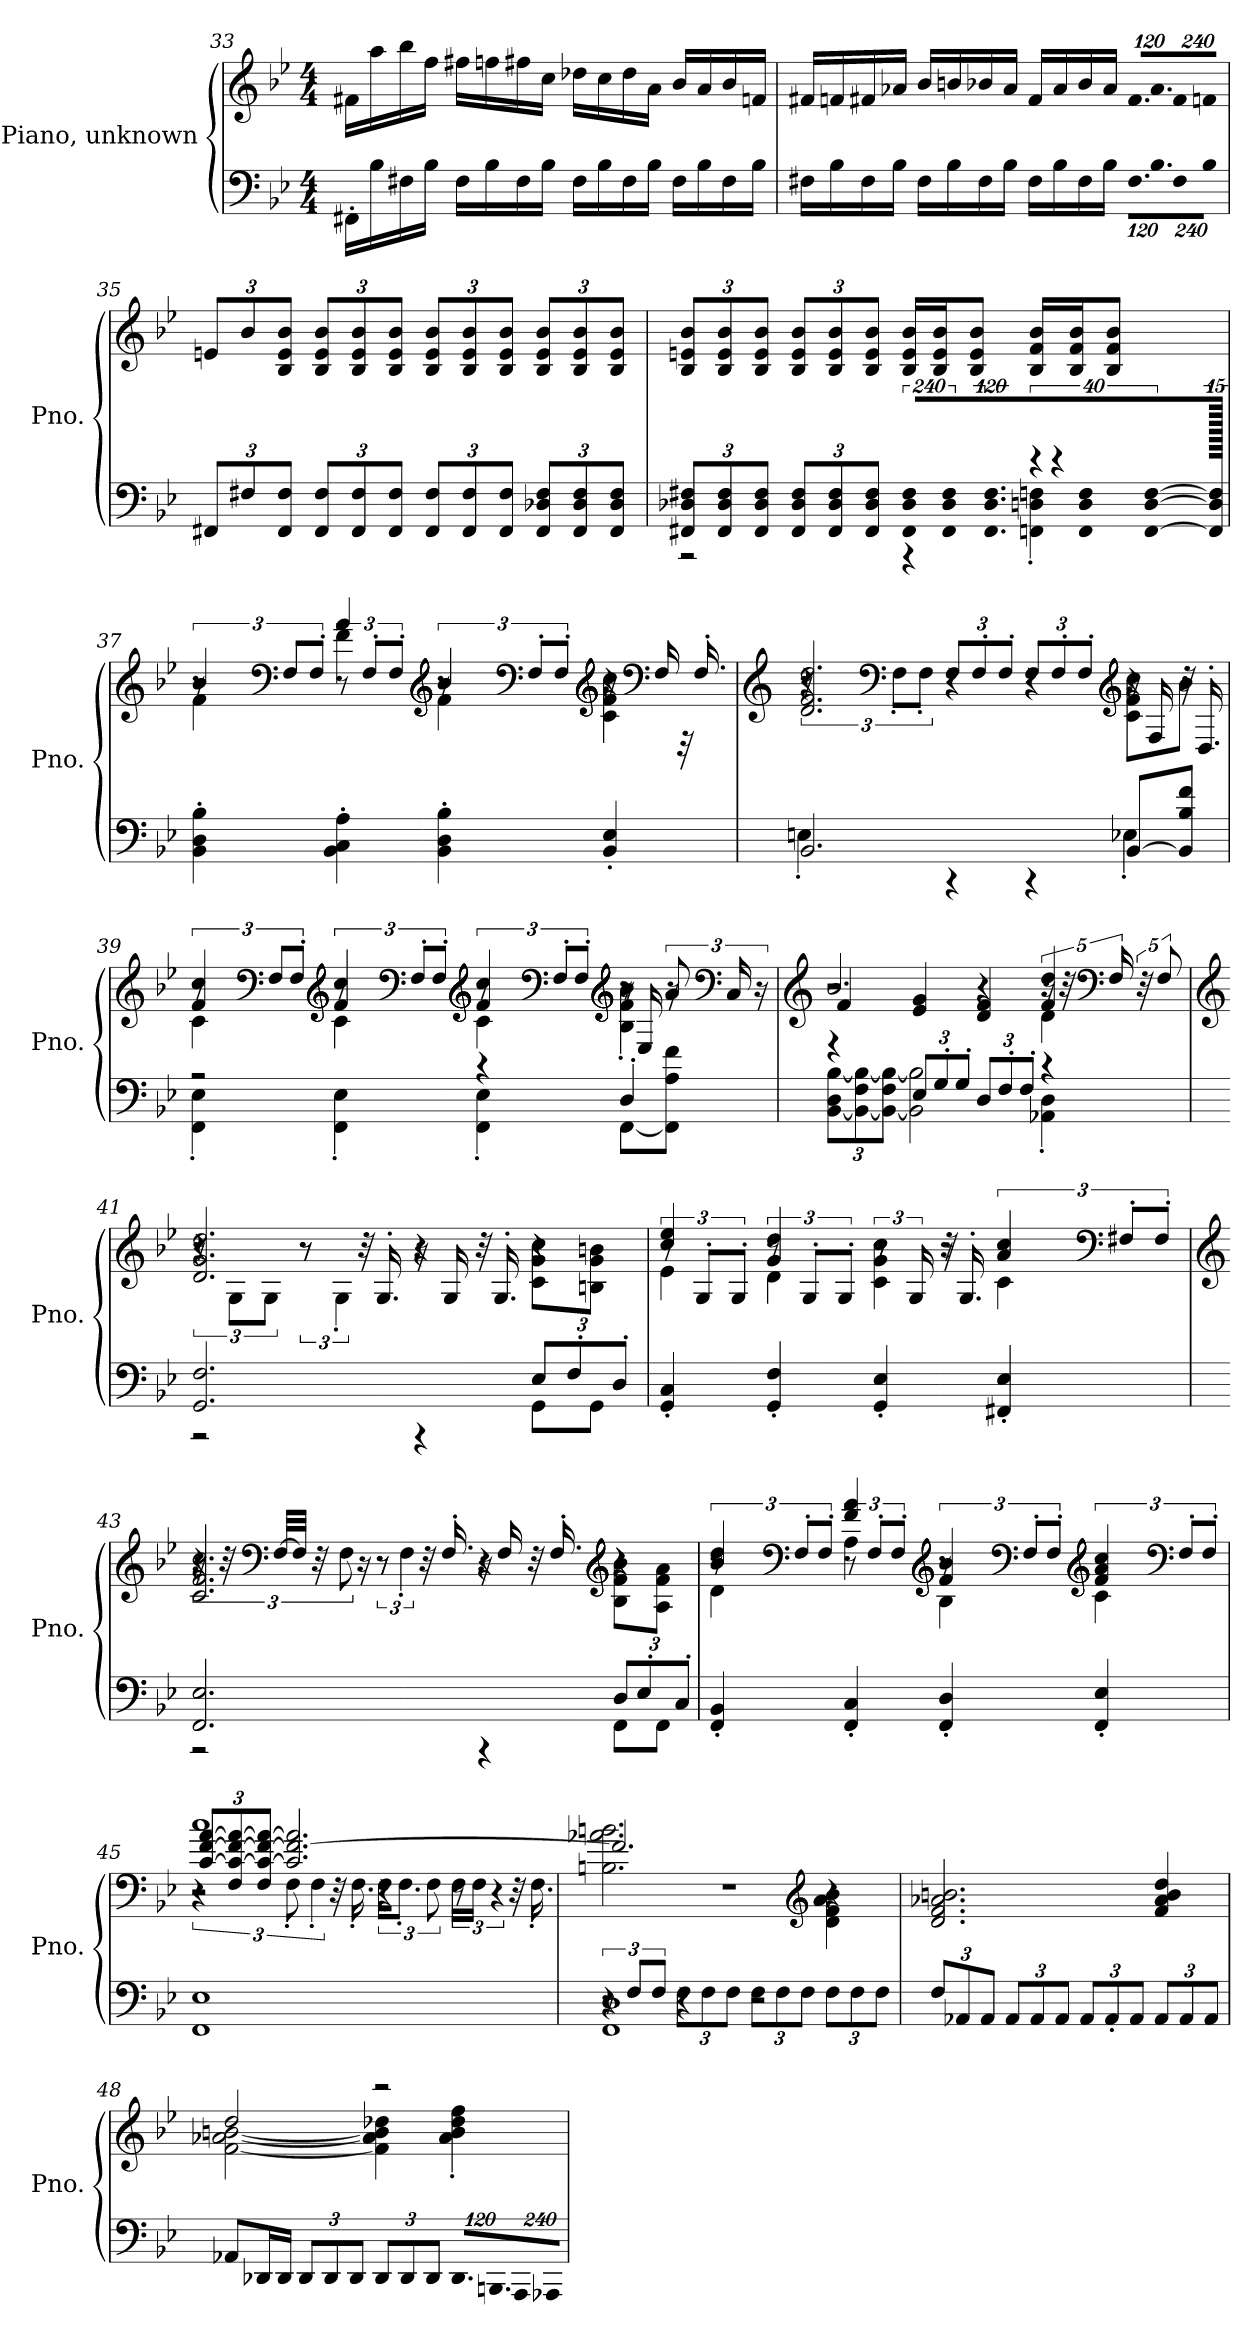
**kern	**kern
*part1	*part1
*staff2	*staff1
*I"Piano, unknown	*
*I'Pno.	*
!!LO:LB:g=z
*clefF4	*clefG2
*k[b-e-]	*k[b-e-]
*M4/4	*M4/4
=33	=33
16FF#X'\LL	16f#X\LL
16B-\	16aa\
16F#X\	16bb-\
16B-\JJ	16ff\JJ
16F#\LL	16ff#X\LL
16B-\	16ffn\
16F#\	16ff#X\
16B-\JJ	16cc\JJ
16F#\LL	16dd-X\LL
16B-\	16cc\
16F#\	16dd-\
16B-\JJ	16a\JJ
16F#\LL	16b-/LL
16B-\	16a/
16F#\	16b-/
16B-\JJ	16fn/JJ
=34	=34
16F#X\LL	16f#X/LL
16B-\	16fn/
16F#\	16f#X/
16B-\JJ	16a-X/JJ
16F#\LL	16b-/LL
16B-\	16bn/
16F#\	16b-X/
16B-\JJ	16a-/JJ
16F#\LL	16f#/LL
16B-\	16a-/
16F#\	16b-/
16B-\JJ	16a-/JJ
*Xbrackettup	*
!LO:N:vis=32.	!
*	*Xbrackettup
!	!LO:N:vis=32.
1920%103F#\LLL	1920%103f#/LLL
!LO:N:vis=32.	!LO:N:vis=32.
1920%103B-\J	1920%103a-/J
!LO:N:vis=16	!LO:N:vis=16
1920%137F#\	1920%137f#/
!LO:N:vis=16	!LO:N:vis=16
1920%137B-\JJ	1920%137fn/JJ
!!LO:LB:g=z
=35	=35
12FF#X/L	12en/L
12F#X/	12b-/
12FF#/ 12F#/J	12B-/ 12e/ 12b-/J
12FF#/ 12F#/L	12B-/ 12e/ 12b-/L
12FF#/ 12F#/	12B-/ 12e/ 12b-/
12FF#/ 12F#/J	12B-/ 12e/ 12b-/J
12FF#/ 12F#/L	12B-/ 12e/ 12b-/L
12FF#/ 12F#/	12B-/ 12e/ 12b-/
12FF#/ 12F#/J	12B-/ 12e/ 12b-/J
12FF#/ 12D-X/ 12F#/L	12B-/ 12e/ 12b-/L
12FF#/ 12D-/ 12F#/	12B-/ 12e/ 12b-/
12FF#/ 12D-/ 12F#/J	12B-/ 12e/ 12b-/J
=36	=36
*^	*
12FF#X/ 12D-X/ 12F#X/L	2r	12B-/ 12en/ 12b-/L
12FF#/ 12D-/ 12F#/	.	12B-/ 12e/ 12b-/
12FF#/ 12D-/ 12F#/J	.	12B-/ 12e/ 12b-/J
12FF#/ 12D-/ 12F#/L	.	12B-/ 12e/ 12b-/L
12FF#/ 12D-/ 12F#/	.	12B-/ 12e/ 12b-/
12FF#/ 12D-/ 12F#/J	.	12B-/ 12e/ 12b-/J
*brackettup	*	*
!LO:N:vis=16	!	!
1920%137FF#/ 1920%137D-/ 1920%137F#/LL	4r	16B-/ 16e/ 16b-/LL
.	.	16B-/ 16e/ 16b-/J
!LO:N:vis=16	!	!
1920%137FF#/ 1920%137D-/ 1920%137F#/	.	.
.	.	8B-/ 8e/ 8b-/J
!LO:N:vis=16.	!	!
960%103FF#/ 960%103D-/ 960%103F#/JJ	.	.
!LO:N:vis=32	!	!
640%23r	4FFn\' 4Dn\' 4Fn\'	16B-/ 16f/ 16b-/LL
!LO:N:vis=32	!	!
640%23r	.	.
.	.	16B-/ 16f/ 16b-/J
!LO:N:vis=16	!	!
1920%137FF/ 1920%137D/ 1920%137F/LL	.	.
.	.	8B-/ 8f/ 8b-/J
[384%41FF/ [384%41D/ [384%41F/J	.	.
1920FF/] 1920D/] 1920F/]	1920ryy	1920ryy
*v	*v	*
!!LO:LB:g=z
=37	=37
*	*^
*	*	*^
*	*	*	*brackettup
4BB-\' 4D\' 4B-\'	4b-/	4f\	12r
*	*clefF4	*	*
.	.	.	12F/L
.	.	.	12F'/J
4BB-\' 4C\' 4A\'	4a/	4f\	12r
.	.	.	12F'/L
.	.	.	12F'/J
*	*clefG2	*	*
4BB-\' 4D\' 4B-\'	4b-/	4f\	12r
*	*clefF4	*	*
.	.	.	12F'/L
.	.	.	12F'/J
*	*clefG2	*	*
4BB-/' 4E-/'	4r	4c\ 4f\ 4cc\	16r
*	*clefF4	*	*
.	.	.	16F/
.	.	.	32r
.	.	.	16.F'/
=38	=38	=38	=38
*	*clefG2	*	*
*^	*	*	*
2.BB-/	4En'\	2.d/ 2.f/ 2.dd/	12r	4r
*	*	*clefF4	*	*
.	.	.	12F'\L	.
.	.	.	12F'\J	.
*	*	*	*	*Xbrackettup
.	4r	.	4r	12F/L
.	.	.	.	12F'/
.	.	.	.	12F'/J
.	4r	.	4r	12F/L
.	.	.	.	12F'/
.	.	.	.	12F'/J
*	*	*clefG2	*	*
[8BB-/L	4E-X'\	4r	8c\ 8f\ 8cc\L	16r
.	.	.	.	16F/
8BB-/] 8B-/ 8f/J	.	.	8b-\J	32r
.	.	.	.	16.D'/
!!LO:LB:g=z	!!	!!
=39	=39	=39	=39	=39
*	*	*	*	*brackettup
2r	4FF\' 4E-\'	4f/ 4cc/	4c\	12r
*	*	*clefF4	*	*
.	.	.	.	12F/L
.	.	.	.	12F'/J
*	*	*clefG2	*	*
.	4FF\' 4E-\'	4f/ 4cc/	4c\	12r
*	*	*clefF4	*	*
.	.	.	.	12F'/L
.	.	.	.	12F'/J
*	*	*clefG2	*	*
4r	4FF\' 4E-\'	4f/ 4cc/	4c\	12r
*	*	*clefF4	*	*
.	.	.	.	12F'/L
.	.	.	.	12F'/J
*	*	*clefG2	*	*
4D'/	[8FF\L	8r	4B-\' 4f\' 4b-\'	16r
.	.	.	.	16E-/
.	8FF\] 8A\ 8f\J	8a/	.	24r
*	*	*clefF4	*	*
.	.	.	.	24C/
.	.	.	.	24r
!!LO:PB:g=z	!!	!!
=40	=40	=40	=40	=40
*	*	*clefG2	*	*
*	*Xbrackettup	*	*	*
4r	[12BB-\ 12D\ [12B-\L	2.b-/	2r	4f/
.	12BB-\_ 12F\ 12B-\_	.	.	.
.	12BB-\_ 12F\ 12B-\_J	.	.	.
12E-/L	2BB-\] 2B-\]	.	.	4e-/ 4g/
12G'/	.	.	.	.
12G'/J	.	.	.	.
12D/L	.	.	4r	4d/ 4f/
12F'/	.	.	.	.
12F'/J	.	.	.	.
4r	4AA-X\' 4D\'	4f/ 4dd/	4d\	20r
.	.	.	.	40r
*	*	*clefF4	*	*
.	.	.	.	20F/
.	.	.	.	40r
.	.	.	.	10F/
=41	=41	=41	=41	=41
*	*	*clefG2	*	*
2.GG/ 2.F/	2r	2.d/ 2.g/ 2.dd/	12r	4r
.	.	.	12G\L	.
.	.	.	12G\J	.
.	.	.	12r	8r
.	.	.	6G'\	.
.	.	.	.	32r
.	.	.	.	16.G'/
.	4r	.	4r	16r
.	.	.	.	16G/
.	.	.	.	32r
.	.	.	.	16.G'/
12E-/L	8GG\L	4r	8c\ 8g\ 8cc\L	4r
12F'/	.	.	.	.
.	8GG\J	.	8Bn\ 8g\ 8bn\J	.
12D'/J	.	.	.	.
*v	*v	*	*	*
!!LO:LB:g=z	!!	!!
=42	=42	=42	=42
4GG/' 4C/'	4cc/ 4ee-/	4e-\	12r
.	.	.	12G'/L
.	.	.	12G'/J
4GG/' 4F/'	4g/ 4dd/	4d\	12r
.	.	.	12G'/L
.	.	.	12G'/J
4GG/' 4E-/'	8r	4c\ 4g\ 4cc\	12r
.	.	.	24G/
.	32r	.	8r
.	16.G'/	.	.
4FF#X/' 4E-/'	4a/ 4cc/	4c\	12r
*	*clefF4	*	*
.	.	.	12F#X'/L
.	.	.	12F#'/J
=43	=43	=43	=43
*	*clefG2	*	*
*^	*	*	*
2.FF/ 2.E-/	2r	2.c/ 2.f/ 2.cc/	6r	16r
.	.	.	.	32r
*	*	*clefF4	*	*
.	.	.	.	[32F/LLL
.	.	.	.	32F/JJJ]
.	.	.	.	32r
.	.	.	12F\	.
.	.	.	.	16r
.	.	.	12r	8r
.	.	.	6F'\	.
.	.	.	.	32r
.	.	.	.	16.F'/
.	4r	.	4r	16r
.	.	.	.	16F/
.	.	.	.	32r
.	.	.	.	16.F'/
*	*	*clefG2	*	*
12D/L	8FF\L	4r	8B-\ 8f\ 8b-\L	4r
12E-'/	.	.	.	.
.	8FF\J	.	8A\ 8f\ 8a\J	.
12C'/J	.	.	.	.
*v	*v	*	*	*
!!LO:LB:g=z	!!	!!
=44	=44	=44	=44
4FF/' 4BB-/'	4b-/ 4dd/	4d\	12r
*	*clefF4	*	*
.	.	.	12F'/L
.	.	.	12F'/J
4FF/' 4C/'	4f/ 4a/	4A\	12r
.	.	.	12F'/L
.	.	.	12F'/J
*	*clefG2	*	*
4FF/' 4D/'	4f/ 4b-/	4B-\	12r
*	*clefF4	*	*
.	.	.	12F'/L
.	.	.	12F'/J
*	*clefG2	*	*
4FF/' 4E-/'	4f/ 4a/ 4cc/	4c\	12r
*	*clefF4	*	*
.	.	.	12F'/L
.	.	.	12F'/J
=45	=45	=45	=45
*	*	*	*Xbrackettup
*	*	*	*^
1FF 1E-	1cc	3r	[12c/ [12f/ [12a/L	4r
.	.	.	12F/ 12c/_ 12f/_ 12a/_	.
.	.	.	12F/ 12c/_ 12f/_ 12a/_J	.
.	.	.	2.c/] 2.f/_ 2.a/]	8F'\
.	.	6F'\	.	.
.	.	.	.	32r
.	.	.	.	16.F'\
.	.	6r	.	16F\KL
.	.	.	.	8.F'\J
.	.	12F\	.	.
.	.	12r	.	16F\LL
.	.	.	.	16F\JJ
.	.	6r	.	.
.	.	.	.	32r
.	.	.	.	16.F'\
*	*v	*v	*v	*v
!!LO:LB:g=z
=46	=46
*brackettup	*
*^	*^
*	*^	*	*^
12r	4r	1FF 1D	1r	2.Bn\ 2.a-X\ 2.bn\	2.f/]
12F/L	.	.	.	.	.
12F/J	.	.	.	.	.
*	*Xbrackettup	*	*	*	*
4r	12F\L	.	.	.	.
.	12F\	.	.	.	.
.	12F\J	.	.	.	.
2r	12F\L	.	.	.	.
.	12F\	.	.	.	.
.	12F\J	.	.	.	.
*	*	*	*clefG2	*	*
.	12F\L	.	.	4d\ 4f\ 4a-\ 4b\	4r
.	12F\	.	.	.	.
.	12F\J	.	.	.	.
*v	*v	*v	*	*	*
*	*v	*v	*v
=47	=47
12F/L	2.d/ 2.f/ 2.a-X/ 2.bn/
12AA-X/	.
12AA-/J	.
12AA-/L	.
12AA-/	.
12AA-/J	.
12AA-/L	.
12AA-'/	.
12AA-/J	.
12AA-/L	4f/ 4a-/ 4b/ 4dd/
12AA-/	.
12AA-/J	.
!!LO:LB:g=z
=48	=48
*	*^
8AA-X/L	2dd/	[2f\ [2a-X\ [2bn\
16DD-X/L	.	.
16DD-/JJ	.	.
12DD-/L	.	.
12DD-/	.	.
12DD-/J	.	.
12DD-/L	2r	4f\] 4a-\] 4b\] 4dd-X\
12DD-/	.	.
12DD-/J	.	.
!LO:N:vis=32.	!	!
1920%103DD-/LLL	.	4a-\' 4b\' 4dd-\' 4ff\'
!LO:N:vis=32.	!	!
1920%103BBBn/J	.	.
!LO:N:vis=16	!	!
1920%137AAA/	.	.
!LO:N:vis=16	!	!
1920%137AAA-X/JJ	.	.
*	*v	*v
=	=
*-	*-
